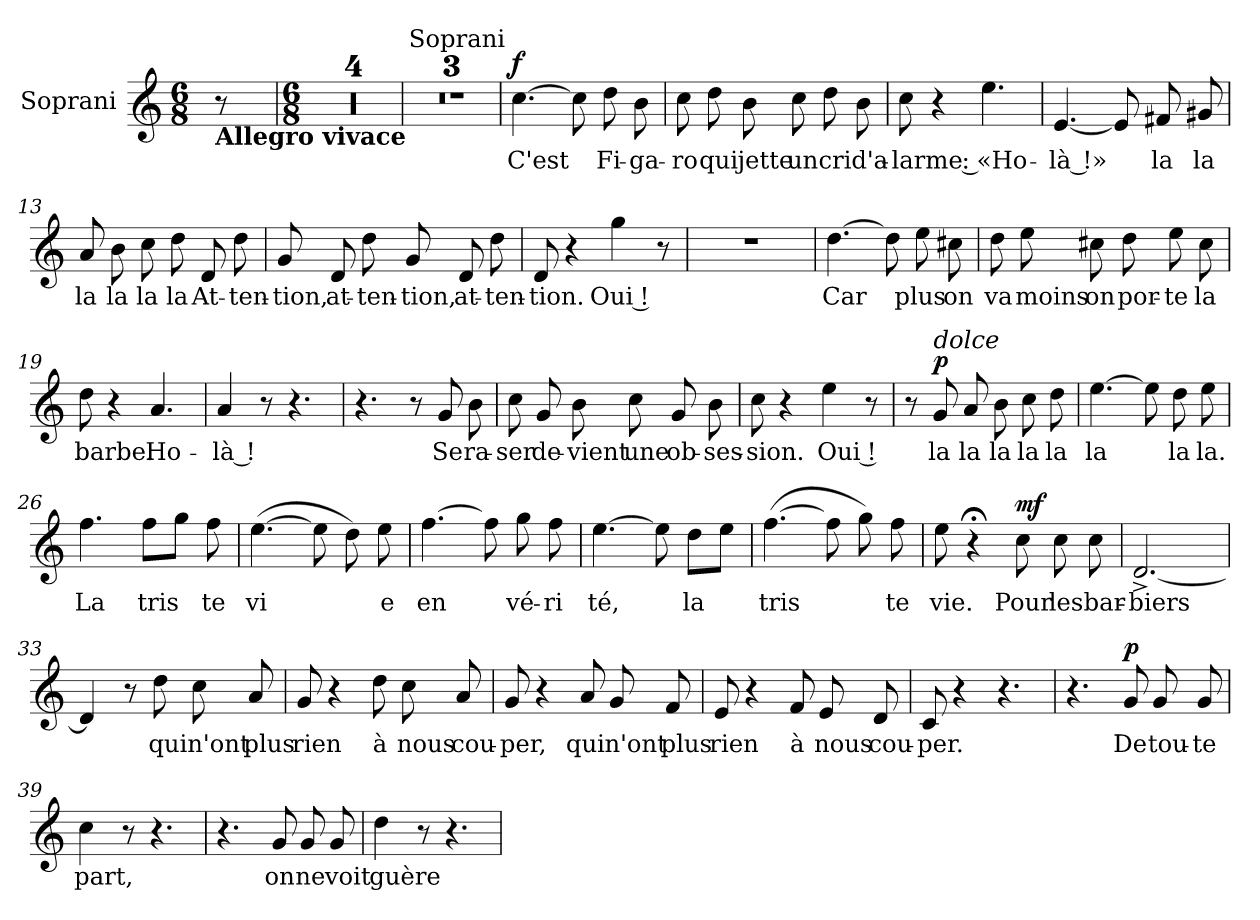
**kern	**text	**dynam
*part1	*part1	*part1
*staff1	*staff1	*staff1
*I"Soprani	*	*
*clefG2	*	*
*k[]	*	*
*M6/8	*	*
=1	=1	=1
!LO:TX:b:B:t=Allegro vivace	!	!
8r	.	.
=2	=2	=2
*M6/8	*	*
2.r	.	.
=3	=3	=3
2.r	.	.
=4	=4	=4
2.r	.	.
=5	=5	=5
2.r	.	.
!!LO:LB:g=z
=6	=6	=6
!LO:TX:a:t=Soprani	!	!
2.r	.	.
=7	=7	=7
2.r	.	.
=8	=8	=8
*MM180	*	*
2.r	.	.
=9	=9	=9
!	!LO:LY:b	!LO:DY:a
[4.cc\	C'est	f
8cc\]	.	.
!	!LO:LY:b	!
8dd\	Fi-	.
!	!LO:LY:b	!
8b\	ga-	.
=10	=10	=10
!	!LO:LY:b	!
8cc\	ro	.
!	!LO:LY:b	!
8dd\	qui	.
!	!LO:LY:b	!
8b\	jette	.
!	!LO:LY:b	!
8cc\	un	.
!	!LO:LY:b	!
8dd\	cri	.
!	!LO:LY:b	!
8b\	d'a-	.
!!LO:PB:g=z
=11	=11	=11
!	!LO:LY:b	!
8cc\	larme :	.
4r	.	.
!	!LO:LY:b	!
4.ee\	«Ho-	.
=12	=12	=12
!	!LO:LY:b	!
[4.e/	là !»	.
8e/]	.	.
!	!LO:LY:b	!
8f#X/	la	.
!	!LO:LY:b	!
8g#X/	la	.
=13	=13	=13
!	!LO:LY:b	!
8a/	la	.
!	!LO:LY:b	!
8b\	la	.
!	!LO:LY:b	!
8cc\	la	.
!	!LO:LY:b	!
8dd\	la	.
!	!LO:LY:b	!
8d/	At-	.
!	!LO:LY:b	!
8dd\	ten-	.
=14	=14	=14
!	!LO:LY:b	!
8g/	tion,	.
!	!LO:LY:b	!
8d/	at-	.
!	!LO:LY:b	!
8dd\	ten-	.
!	!LO:LY:b	!
8g/	tion,	.
!	!LO:LY:b	!
8d/	at-	.
!	!LO:LY:b	!
8dd\	ten-	.
=15	=15	=15
!	!LO:LY:b	!
8d/	tion.	.
4r	.	.
!	!LO:LY:b	!
4gg\	Oui !	.
8r	.	.
!!LO:LB:g=z
=16	=16	=16
2.r	.	.
=17	=17	=17
!	!LO:LY:b	!
[4.dd\	Car	.
8dd\]	.	.
!	!LO:LY:b	!
8ee\	plus	.
!	!LO:LY:b	!
8cc#X\	on	.
=18	=18	=18
!	!LO:LY:b	!
8dd\	va	.
!	!LO:LY:b	!
8ee\	moins	.
!	!LO:LY:b	!
8cc#X\	on	.
!	!LO:LY:b	!
8dd\	por-	.
!	!LO:LY:b	!
8ee\	te	.
!	!LO:LY:b	!
8cc#\	la	.
=19	=19	=19
!	!LO:LY:b	!
8dd\	barbe.	.
4r	.	.
!	!LO:LY:b	!
4.a/	Ho-	.
=20	=20	=20
!	!LO:LY:b	!
4a/	là !	.
8r	.	.
4.r	.	.
!!LO:PB:g=z
=21	=21	=21
4.r	.	.
8r	.	.
!	!LO:LY:b	!
8g/	Se	.
!	!LO:LY:b	!
8b\	ra-	.
=22	=22	=22
!	!LO:LY:b	!
8cc\	ser	.
!	!LO:LY:b	!
8g/	de-	.
!	!LO:LY:b	!
8b\	vient	.
!	!LO:LY:b	!
8cc\	une	.
!	!LO:LY:b	!
8g/	ob-	.
!	!LO:LY:b	!
8b\	ses-	.
=23	=23	=23
!	!LO:LY:b	!
8cc\	sion.	.
4r	.	.
!	!LO:LY:b	!
4ee\	Oui !	.
8r	.	.
=24	=24	=24
8r	.	.
!LO:TX:a:i:t=dolce	!	!
!	!LO:LY:b	!LO:DY:b
8g/	la	p
!	!LO:LY:b	!
8a/	la	.
!	!LO:LY:b	!
8b\	la	.
!	!LO:LY:b	!
8cc\	la	.
!	!LO:LY:b	!
8dd\	la	.
=25	=25	=25
!	!LO:LY:b	!
[4.ee\	la	.
8ee\]	.	.
!	!LO:LY:b	!
8dd\	la	.
!	!LO:LY:b	!
8ee\	la.	.
!!LO:LB:g=z
=26	=26	=26
!	!LO:LY:b	!
4.ff\	La	.
!	!LO:LY:b	!
8ff\L	tris	.
!	!LO:LY:b	!
8gg\J	-	.
!	!LO:LY:b	!
8ff\	te	.
=27	=27	=27
!	!LO:LY:b	!
(>[4.ee\	vi	.
!	!LO:LY:b	!
8ee\]	-	.
!	!LO:LY:b	!
8dd\)	-	.
!	!LO:LY:b	!
8ee\	e	.
=28	=28	=28
!	!LO:LY:b	!
[4.ff\	en	.
8ff\]	.	.
!	!LO:LY:b	!
8gg\	vé-	.
!	!LO:LY:b	!
8ff\	ri	.
=29	=29	=29
!	!LO:LY:b	!
[4.ee\	té,	.
8ee\]	.	.
!	!LO:LY:b	!
8dd\L	la	.
8ee\J	.	.
=30	=30	=30
!	!LO:LY:b	!
(>[4.ff\	tris	.
!	!LO:LY:b	!
8ff\]	-	.
!	!LO:LY:b	!
8gg\)	-	.
!	!LO:LY:b	!
8ff\	te	.
!!LO:PB:g=z
=31	=31	=31
*MM30	*	*
!	!LO:LY:b	!
8ee\	vie.	.
*MM15	*	*
4r;<	.	.
*MM150	*	*
!	!LO:LY:b	!LO:DY:a
8cc\	Pour	mf
!	!LO:LY:b	!
8cc\	les	.
!	!LO:LY:b	!
8cc\	bar-	.
=32	=32	=32
*MM180	*	*
!	!LO:LY:b	!
[2.d^/	biers	.
=33	=33	=33
4d/]	.	.
8r	.	.
!	!LO:LY:b	!
8dd\	qui	.
!	!LO:LY:b	!
8cc\	n'ont	.
!	!LO:LY:b	!
8a/	plus	.
!!LO:LB:g=z
=34	=34	=34
!	!LO:LY:b	!
8g/	rien	.
4r	.	.
!	!LO:LY:b	!
8dd\	à	.
!	!LO:LY:b	!
8cc\	nous	.
!	!LO:LY:b	!
8a/	cou-	.
=35	=35	=35
!	!LO:LY:b	!
8g/	per,	.
4r	.	.
!	!LO:LY:b	!
8a/	qui	.
!	!LO:LY:b	!
8g/	n'ont	.
!	!LO:LY:b	!
8f/	plus	.
=36	=36	=36
!	!LO:LY:b	!
8e/	rien	.
4r	.	.
!	!LO:LY:b	!
8f/	à	.
!	!LO:LY:b	!
8e/	nous	.
!	!LO:LY:b	!
8d/	cou-	.
=37	=37	=37
!	!LO:LY:b	!
8c/	per.	.
4r	.	.
4.r	.	.
!!LO:PB:g=z
=38	=38	=38
4.r	.	.
!	!LO:LY:b	!LO:DY:a
8g/	De	p
!	!LO:LY:b	!
8g/	tou-	.
!	!LO:LY:b	!
8g/	te	.
=39	=39	=39
!	!LO:LY:b	!
4cc\	part,	.
8r	.	.
4.r	.	.
=40	=40	=40
4.r	.	.
!	!LO:LY:b	!
8g/	on	.
!	!LO:LY:b	!
8g/	ne	.
!	!LO:LY:b	!
8g/	voit	.
=41	=41	=41
!	!LO:LY:b	!
4dd\	guère	.
8r	.	.
4.r	.	.
=	=	=
*-	*-	*-
